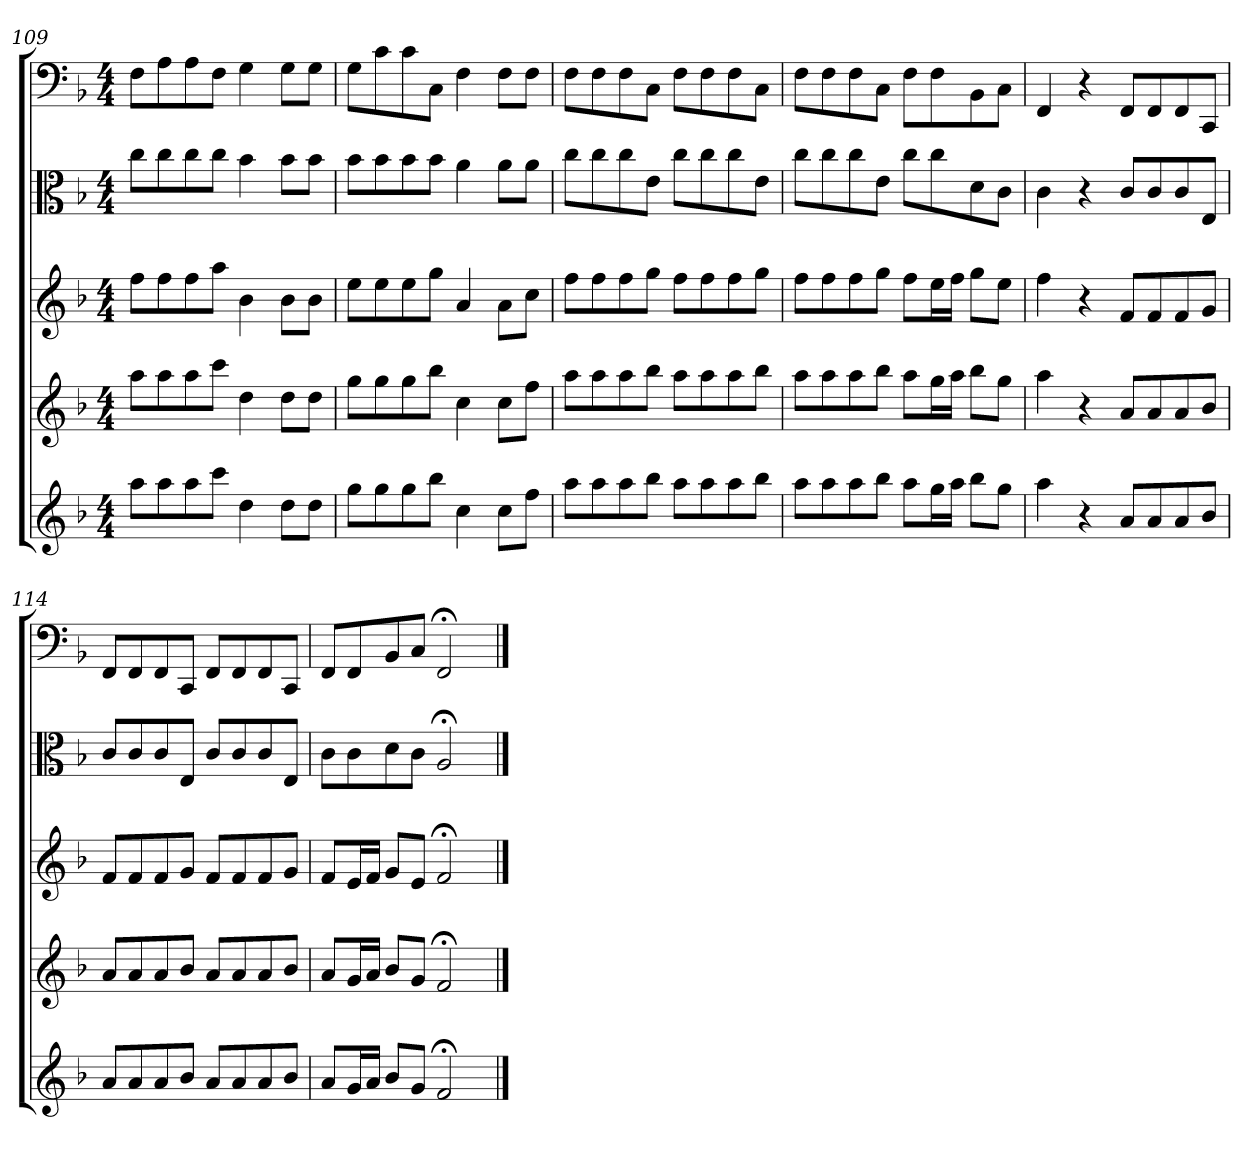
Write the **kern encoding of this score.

**kern	**kern	**kern	**kern	**kern
*part5	*part4	*part3	*part2	*part1
*staff5	*staff4	*staff3	*staff2	*staff1
*clefG2	*clefG2	*clefG2	*clefC3	*clefF4
*k[b-]	*k[b-]	*k[b-]	*k[b-]	*k[b-]
*F:	*F:	*F:	*F:	*F:
*M4/4	*M4/4	*M4/4	*M4/4	*M4/4
=109	=109	=109	=109	=109
8aa\L	8aa\L	8ff\L	8cc\L	8F\L
8aa\	8aa\	8ff\	8cc\	8A\
8aa\	8aa\	8ff\	8cc\	8A\
8ccc\J	8ccc\J	8aa\J	8cc\J	8F\J
4dd\	4dd\	4b-\	4b-\	4G\
8dd\L	8dd\L	8b-\L	8b-\L	8G\L
8dd\J	8dd\J	8b-\J	8b-\J	8G\J
=110	=110	=110	=110	=110
8gg\L	8gg\L	8ee\L	8b-\L	8G\L
8gg\	8gg\	8ee\	8b-\	8c\
8gg\	8gg\	8ee\	8b-\	8c\
8bb-\J	8bb-\J	8gg\J	8b-\J	8C\J
4cc\	4cc\	4a/	4a\	4F\
8cc\L	8cc\L	8a\L	8a\L	8F\L
8ff\J	8ff\J	8cc\J	8a\J	8F\J
=111	=111	=111	=111	=111
8aa\L	8aa\L	8ff\L	8cc\L	8F\L
8aa\	8aa\	8ff\	8cc\	8F\
8aa\	8aa\	8ff\	8cc\	8F\
8bb-\J	8bb-\J	8gg\J	8e\J	8C\J
8aa\L	8aa\L	8ff\L	8cc\L	8F\L
8aa\	8aa\	8ff\	8cc\	8F\
8aa\	8aa\	8ff\	8cc\	8F\
8bb-\J	8bb-\J	8gg\J	8e\J	8C\J
=112	=112	=112	=112	=112
8aa\L	8aa\L	8ff\L	8cc\L	8F\L
8aa\	8aa\	8ff\	8cc\	8F\
8aa\	8aa\	8ff\	8cc\	8F\
8bb-\J	8bb-\J	8gg\J	8e\J	8C\J
8aa\L	8aa\L	8ff\L	8cc\L	8F\L
16gg\L	16gg\L	16ee\L	8cc\	8F\
16aa\JJ	16aa\JJ	16ff\JJ	.	.
8bb-\L	8bb-\L	8gg\L	8d\	8BB-\
8gg\J	8gg\J	8ee\J	8c\J	8C\J
=113	=113	=113	=113	=113
4aa\	4aa\	4ff\	4c\	4FF/
4r	4r	4r	4r	4r
8a/L	8a/L	8f/L	8c/L	8FF/L
8a/	8a/	8f/	8c/	8FF/
8a/	8a/	8f/	8c/	8FF/
8b-/J	8b-/J	8g/J	8E/J	8CC/J
=114	=114	=114	=114	=114
8a/L	8a/L	8f/L	8c/L	8FF/L
8a/	8a/	8f/	8c/	8FF/
8a/	8a/	8f/	8c/	8FF/
8b-/J	8b-/J	8g/J	8E/J	8CC/J
8a/L	8a/L	8f/L	8c/L	8FF/L
8a/	8a/	8f/	8c/	8FF/
8a/	8a/	8f/	8c/	8FF/
8b-/J	8b-/J	8g/J	8E/J	8CC/J
=115	=115	=115	=115	=115
8a/L	8a/L	8f/L	8c\L	8FF/L
16g/L	16g/L	16e/L	8c\	8FF/
16a/JJ	16a/JJ	16f/JJ	.	.
8b-/L	8b-/L	8g/L	8d\	8BB-/
8g/J	8g/J	8e/J	8c\J	8C/J
2f;</	2f;</	2f;</	2A;</	2FF;</
==	==	==	==	==
*-	*-	*-	*-	*-
